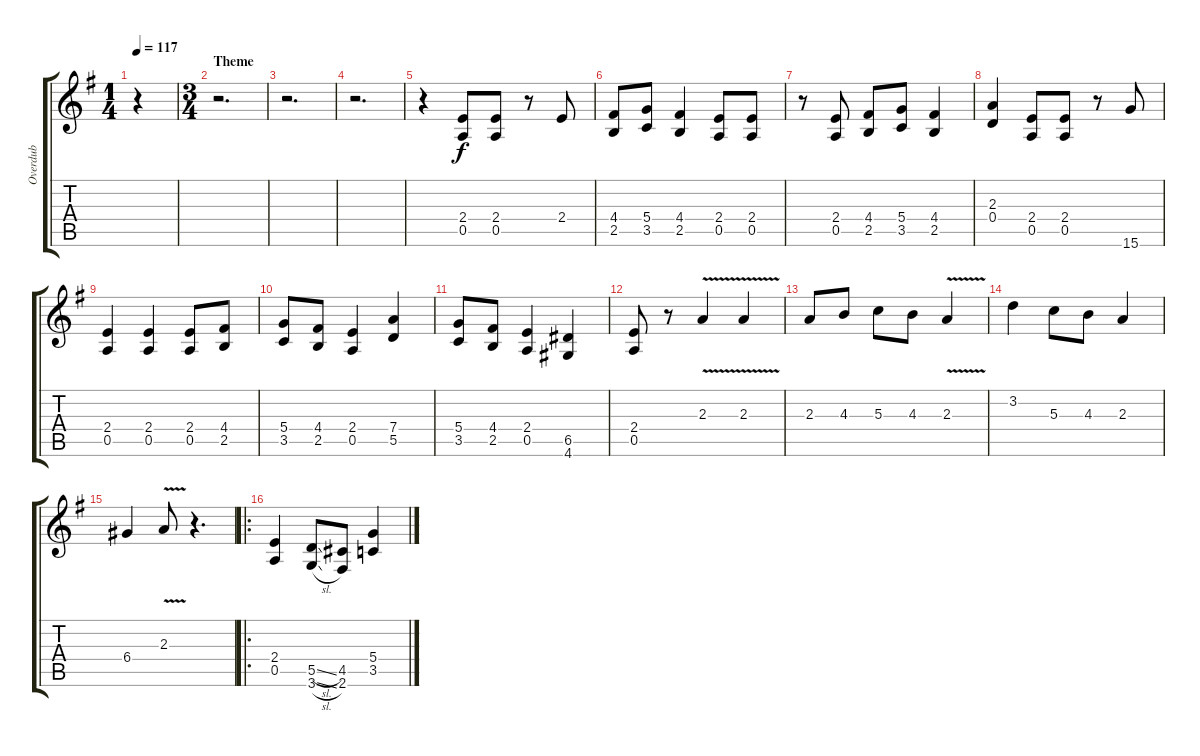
\track ("Overdub" "Overdub") {instrument distortionguitar}
\staff {score tabs}
\tuning (E4 B3 G3 D3 A2 E2) {hide}
\ts (1 4)
\tempo 117
\clef g2
\ks g
r.4{dy f instrument distortionguitar} |
\ts (3 4)
\section ("" "Theme")
r.2{d} |
r.2{d} |
r.2{d} |
r.4 (2.4 0.5).8 (2.4 0.5).8 r.8 2.4.8 |
(4.4 2.5).8 (5.4 3.5).8 (4.4 2.5).4 (2.4 0.5).8 (2.4 0.5).8 |
r.8 (2.4 0.5).8 (4.4 2.5).8 (5.4 3.5).8 (4.4 2.5).4 |
(2.3 0.4).4 (2.4 0.5).8 (2.4 0.5).8 r.8 15.6.8 |
(2.4 0.5).4 (2.4 0.5).4 (2.4 0.5).8 (4.4 2.5).8 |
(5.4 3.5).8 (4.4 2.5).8 (2.4 0.5).4 (7.4 5.5).4 |
(5.4 3.5).8 (4.4 2.5).8 (2.4 0.5).4 (6.5 4.6).4 |
(2.4 0.5).8 r.8 2.3{v}.4 2.3{v}.4 |
2.3.8 4.3.8 5.3.8 4.3.8 2.3{v}.4 |
3.2.4 5.3.8 4.3.8 2.3.4 |
6.4.4 2.3{v}.8 r.4{d} |
\ro
(2.4 0.5).4 (5.5{sl} 3.6{sl}).8 (4.5 2.6).8 (5.4 3.5).4
